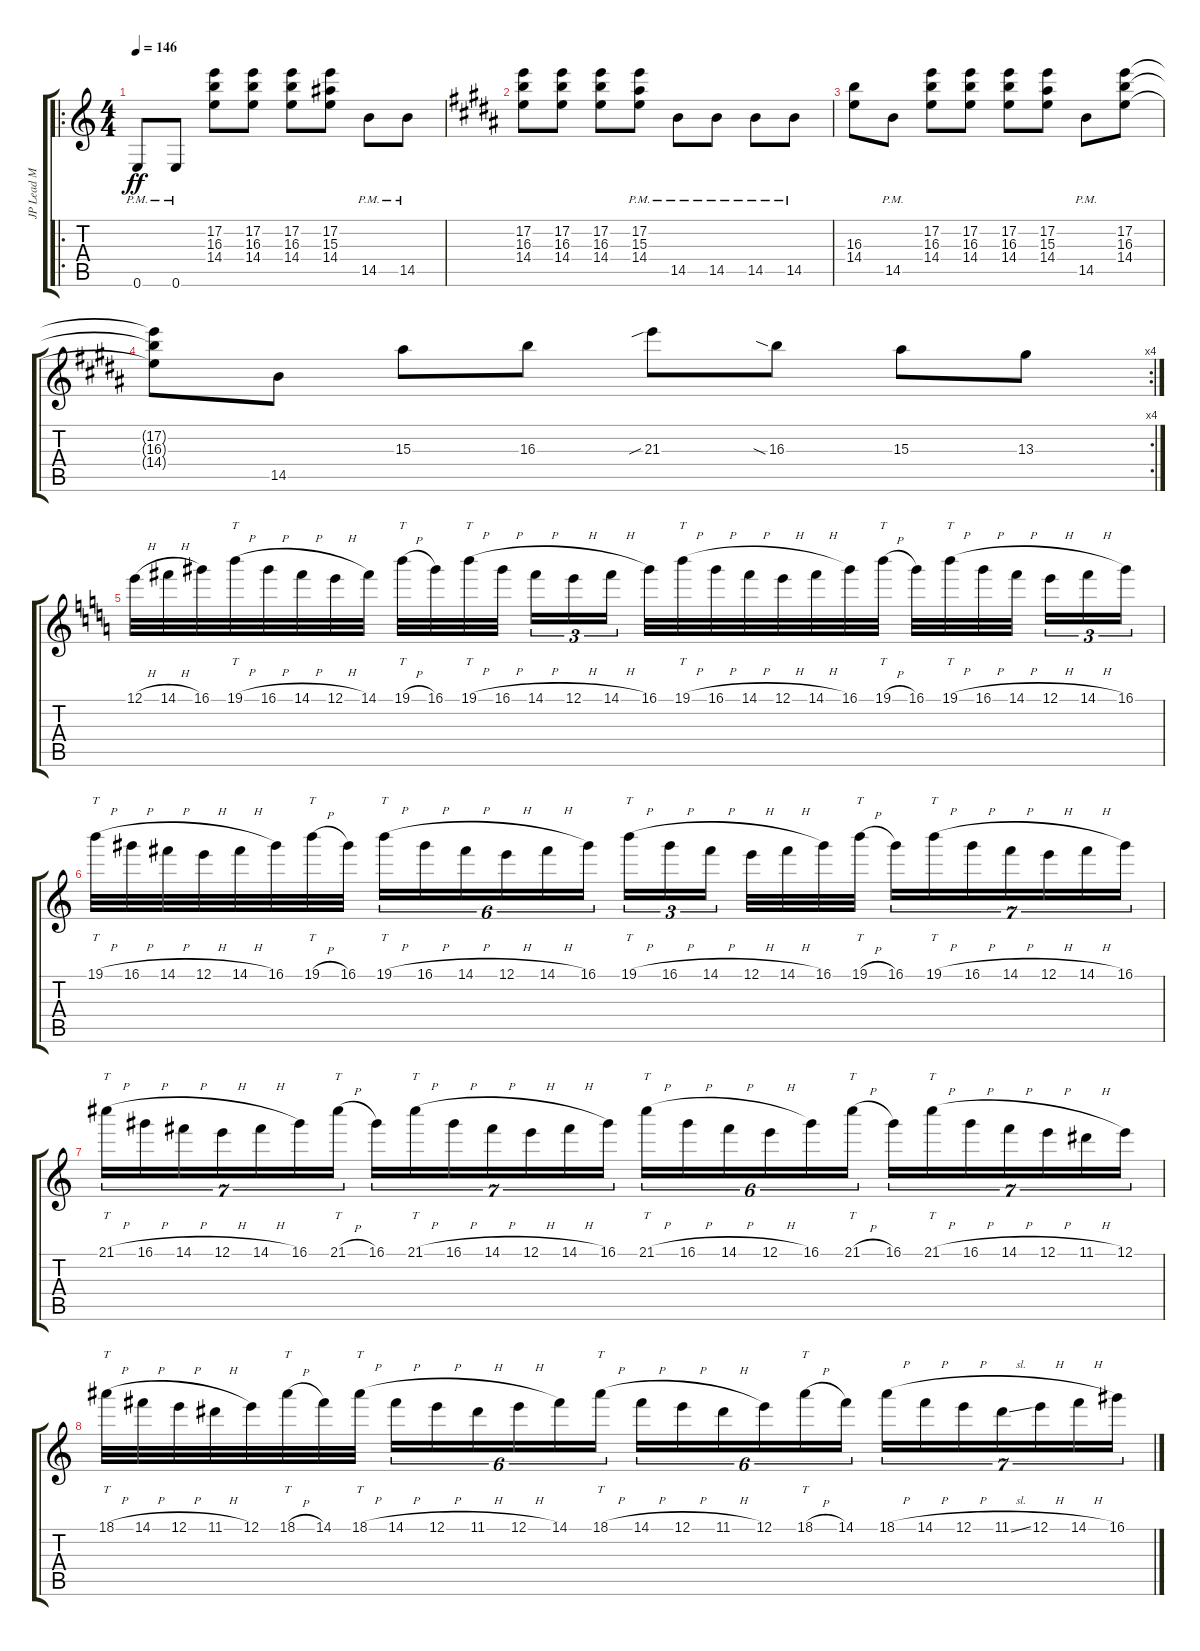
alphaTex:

\track ("JP Lead M" "JP Lead M") {instrument distortionguitar}
\staff {score tabs}
\tuning (E4 B3 G3 D3 A2 E2) {hide}
\ro
\ts (4 4)
\tempo 146
\clef g2
\ks c
0.6{pm}.8{dy ff} 0.6{pm}.8 (17.2 16.3 14.4).8 (17.2 16.3 14.4).8 (17.2 16.3 14.4).8 (17.2 15.3 14.4).8 14.5{pm}.8 14.5{pm}.8 |
\ks g#minor
(17.2 16.3 14.4).8 (17.2 16.3 14.4).8 (17.2 16.3 14.4).8 (17.2{pm} 15.3{pm} 14.4{pm}).8 14.5{pm}.8 14.5{pm}.8 14.5{pm}.8 14.5{pm}.8 |
(16.3 14.4).8 14.5{pm}.8 (17.2 16.3 14.4).8 (17.2 16.3 14.4).8 (17.2 16.3 14.4).8 (17.2 15.3 14.4).8 14.5{pm}.8 (17.2 16.3 14.4).8 |
\rc 4
(17.2{t} 16.3{t} 14.4{t}).8 14.5.8 15.3.8 16.3.8 21.3{sib}.8 16.3{sia}.8 15.3.8 13.3.8 |
\ks c
12.1{h}.32 14.1{h}.32 16.1.32 19.1{h}.32{tt} 16.1{h}.32 14.1{h}.32 12.1{h}.32 14.1.32 19.1{h}.32{tt} 16.1.32 19.1{h}.32{tt} 16.1{h}.32 14.1{h}.16{tu (3 2)} 12.1{h}.16{tu (3 2)} 14.1{h}.16{tu (3 2)} 16.1.32 19.1{h}.32{tt} 16.1{h}.32 14.1{h}.32 12.1{h}.32 14.1{h}.32 16.1.32 19.1{h}.32{tt} 16.1.32 19.1{h}.32{tt} 16.1{h}.32 14.1{h}.32 12.1{h}.16{tu (3 2)} 14.1{h}.16{tu (3 2)} 16.1.16{tu (3 2)} |
19.1{h}.32{tt} 16.1{h}.32 14.1{h}.32 12.1{h}.32 14.1{h}.32 16.1.32 19.1{h}.32{tt} 16.1.32 19.1{h}.16{tt tu (6 4)} 16.1{h}.16{tu (6 4)} 14.1{h}.16{tu (6 4)} 12.1{h}.16{tu (6 4)} 14.1{h}.16{tu (6 4)} 16.1.16{tu (6 4)} 19.1{h}.16{tt tu (3 2)} 16.1{h}.16{tu (3 2)} 14.1{h}.16{tu (3 2)} 12.1{h}.32 14.1{h}.32 16.1.32 19.1{h}.32{tt} 16.1.16{tu (7 4)} 19.1{h}.16{tt tu (7 4)} 16.1{h}.16{tu (7 4)} 14.1{h}.16{tu (7 4)} 12.1{h}.16{tu (7 4)} 14.1{h}.16{tu (7 4)} 16.1.16{tu (7 4)} |
21.1{h}.16{tt tu (7 4)} 16.1{h}.16{tu (7 4)} 14.1{h}.16{tu (7 4)} 12.1{h}.16{tu (7 4)} 14.1{h}.16{tu (7 4)} 16.1.16{tu (7 4)} 21.1{h}.16{tt tu (7 4)} 16.1.16{tu (7 4)} 21.1{h}.16{tt tu (7 4)} 16.1{h}.16{tu (7 4)} 14.1{h}.16{tu (7 4)} 12.1{h}.16{tu (7 4)} 14.1{h}.16{tu (7 4)} 16.1.16{tu (7 4)} 21.1{h}.16{tt tu (6 4)} 16.1{h}.16{tu (6 4)} 14.1{h}.16{tu (6 4)} 12.1{h}.16{tu (6 4)} 16.1.16{tu (6 4)} 21.1{h}.16{tt tu (6 4)} 16.1.16{tu (7 4)} 21.1{h}.16{tt tu (7 4)} 16.1{h}.16{tu (7 4)} 14.1{h}.16{tu (7 4)} 12.1{h}.16{tu (7 4)} 11.1{h}.16{tu (7 4)} 12.1.16{tu (7 4)} |
18.1{h}.32{tt} 14.1{h}.32 12.1{h}.32 11.1{h}.32 12.1.32 18.1{h}.32{tt} 14.1.32 18.1{h}.32{tt} 14.1{h}.16{tu (6 4)} 12.1{h}.16{tu (6 4)} 11.1{h}.16{tu (6 4)} 12.1{h}.16{tu (6 4)} 14.1.16{tu (6 4)} 18.1{h}.16{tt tu (6 4)} 14.1{h}.16{tu (6 4)} 12.1{h}.16{tu (6 4)} 11.1{h}.16{tu (6 4)} 12.1.16{tu (6 4)} 18.1{h}.16{tt tu (6 4)} 14.1.16{tu (6 4)} 18.1{h}.16{tu (7 4)} 14.1{h}.16{tu (7 4)} 12.1{h}.16{tu (7 4)} 11.1{sl}.16{tu (7 4)} 12.1{h}.16{tu (7 4)} 14.1{h}.16{tu (7 4)} 16.1.16{tu (7 4)}
